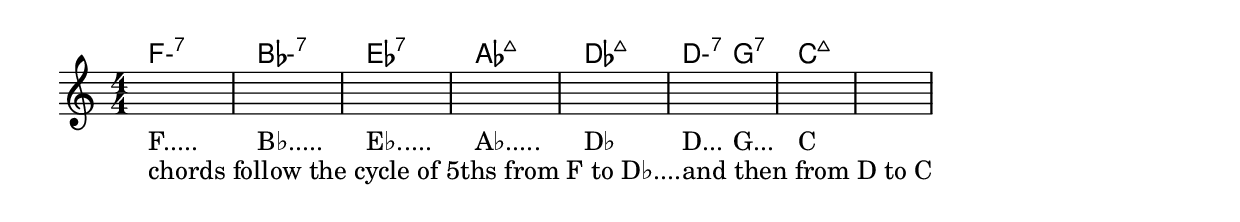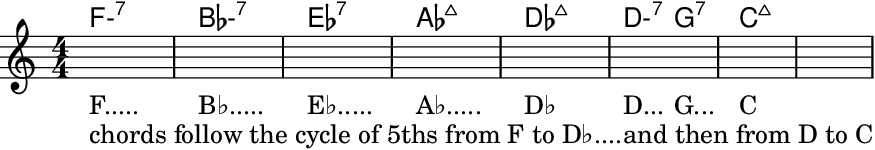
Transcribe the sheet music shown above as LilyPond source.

\version "2.24.4"
\language "english"
#(ly:set-option 'crop #t)
\include "include/alt.ly"
startSlash = {
  \improvisationOn
  \override NoteHead.style = #'slash
  \omit Stem
}
stopSlash = {
  \improvisationOff
  \revert NoteHead.style
  \undo \omit Stem
}

\score {
  \midi {
    \tempo 4=180
  }
  \layout {
    \context {
      \Score
      \omit BarNumber
    }
    % TODO: increase space between staves
    \context {
      \Staff
      \override StaffGrouper.staff-staff-spacing.padding = #3
      \override StaffGrouper.staff-staff-spacing.basic-distance = #12
    }
    indent = 0\mm
  }
  {
    <<
    \new ChordNames \chordmode {
      \set chordChanges = ##t % only show chords when they change
      \set noChordSymbol = ""
      \set minorChordModifier = \markup { "-" }
      f1:min7 | bf:min7 | ef:7 | af:maj7 | df:maj7 | d2:min7 g:7 | c1:maj7 | r
    }
    \new Staff {
      \key c \major
      \numericTimeSignature
      \time 4/4
      <<
        \clef treble {
           s1 | s | s | s | s | s | s | s |
        }
        \new Lyrics \with {
          \override LyricText.self-alignment-X = #LEFT
        } \lyricmode {
          "F....."1
          "B♭....."1
          "E♭....."1
          "A♭....."1
          "D♭"1
          "D..."2 "G..."2
          "C"1
        }
        \new Lyrics \with {
          \override LyricText.self-alignment-X = #LEFT
        } \lyricmode {
          "chords follow the cycle of 5ths from F to D♭...."\longa
          ""1
          "and then from D to C"\breve
        }
      >>
    }
    >>
  }
}
